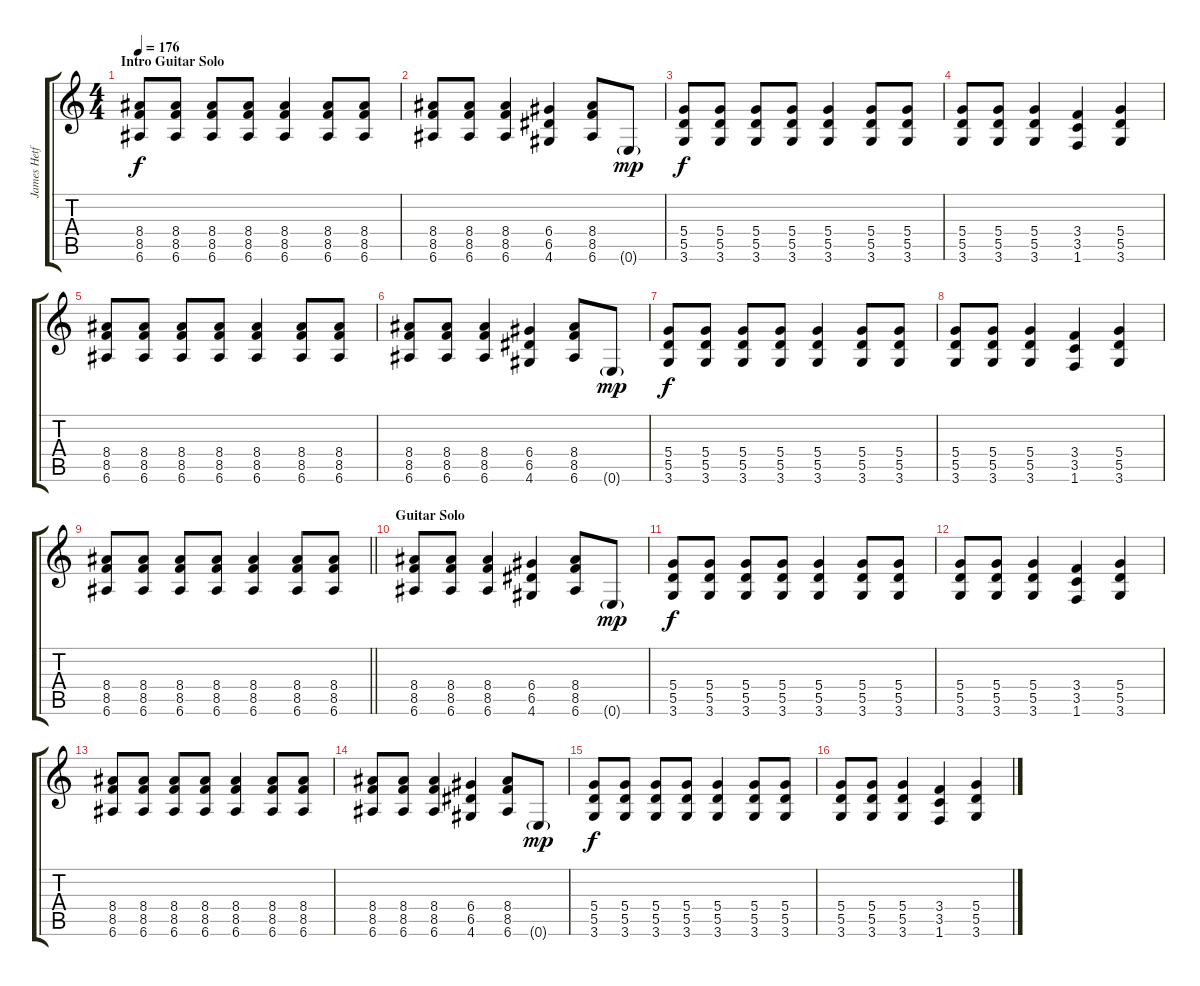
\track ("James Hetfield" "James Hetf") {instrument distortionguitar}
\staff {score tabs}
\tuning (E4 B3 G3 D3 A2 E2) {hide}
\ts (4 4)
\section ("" "Intro Guitar Solo")
\tempo 176
\clef g2
\ks c
(8.4 8.5 6.6).8{dy f} (8.4 8.5 6.6).8 (8.4 8.5 6.6).8 (8.4 8.5 6.6).8 (8.4 8.5 6.6).4 (8.4 8.5 6.6).8 (8.4 8.5 6.6).8 |
(8.4 8.5 6.6).8 (8.4 8.5 6.6).8 (8.4 8.5 6.6).4 (6.4 6.5 4.6).4 (8.4 8.5 6.6).8 0.6{g}.8{dy mp} |
(5.4 5.5 3.6).8{dy f} (5.4 5.5 3.6).8 (5.4 5.5 3.6).8 (5.4 5.5 3.6).8 (5.4 5.5 3.6).4 (5.4 5.5 3.6).8 (5.4 5.5 3.6).8 |
(5.4 5.5 3.6).8 (5.4 5.5 3.6).8 (5.4 5.5 3.6).4 (3.4 3.5 1.6).4 (5.4 5.5 3.6).4 |
(8.4 8.5 6.6).8 (8.4 8.5 6.6).8 (8.4 8.5 6.6).8 (8.4 8.5 6.6).8 (8.4 8.5 6.6).4 (8.4 8.5 6.6).8 (8.4 8.5 6.6).8 |
(8.4 8.5 6.6).8 (8.4 8.5 6.6).8 (8.4 8.5 6.6).4 (6.4 6.5 4.6).4 (8.4 8.5 6.6).8 0.6{g}.8{dy mp} |
(5.4 5.5 3.6).8{dy f} (5.4 5.5 3.6).8 (5.4 5.5 3.6).8 (5.4 5.5 3.6).8 (5.4 5.5 3.6).4 (5.4 5.5 3.6).8 (5.4 5.5 3.6).8 |
(5.4 5.5 3.6).8 (5.4 5.5 3.6).8 (5.4 5.5 3.6).4 (3.4 3.5 1.6).4 (5.4 5.5 3.6).4 |
\barLineRight lightlight
(8.4 8.5 6.6).8 (8.4 8.5 6.6).8 (8.4 8.5 6.6).8 (8.4 8.5 6.6).8 (8.4 8.5 6.6).4 (8.4 8.5 6.6).8 (8.4 8.5 6.6).8 |
\section ("" "Guitar Solo")
(8.4 8.5 6.6).8 (8.4 8.5 6.6).8 (8.4 8.5 6.6).4 (6.4 6.5 4.6).4 (8.4 8.5 6.6).8 0.6{g}.8{dy mp} |
(5.4 5.5 3.6).8{dy f} (5.4 5.5 3.6).8 (5.4 5.5 3.6).8 (5.4 5.5 3.6).8 (5.4 5.5 3.6).4 (5.4 5.5 3.6).8 (5.4 5.5 3.6).8 |
(5.4 5.5 3.6).8 (5.4 5.5 3.6).8 (5.4 5.5 3.6).4 (3.4 3.5 1.6).4 (5.4 5.5 3.6).4 |
(8.4 8.5 6.6).8 (8.4 8.5 6.6).8 (8.4 8.5 6.6).8 (8.4 8.5 6.6).8 (8.4 8.5 6.6).4 (8.4 8.5 6.6).8 (8.4 8.5 6.6).8 |
(8.4 8.5 6.6).8 (8.4 8.5 6.6).8 (8.4 8.5 6.6).4 (6.4 6.5 4.6).4 (8.4 8.5 6.6).8 0.6{g}.8{dy mp} |
(5.4 5.5 3.6).8{dy f} (5.4 5.5 3.6).8 (5.4 5.5 3.6).8 (5.4 5.5 3.6).8 (5.4 5.5 3.6).4 (5.4 5.5 3.6).8 (5.4 5.5 3.6).8 |
(5.4 5.5 3.6).8 (5.4 5.5 3.6).8 (5.4 5.5 3.6).4 (3.4 3.5 1.6).4 (5.4 5.5 3.6).4
